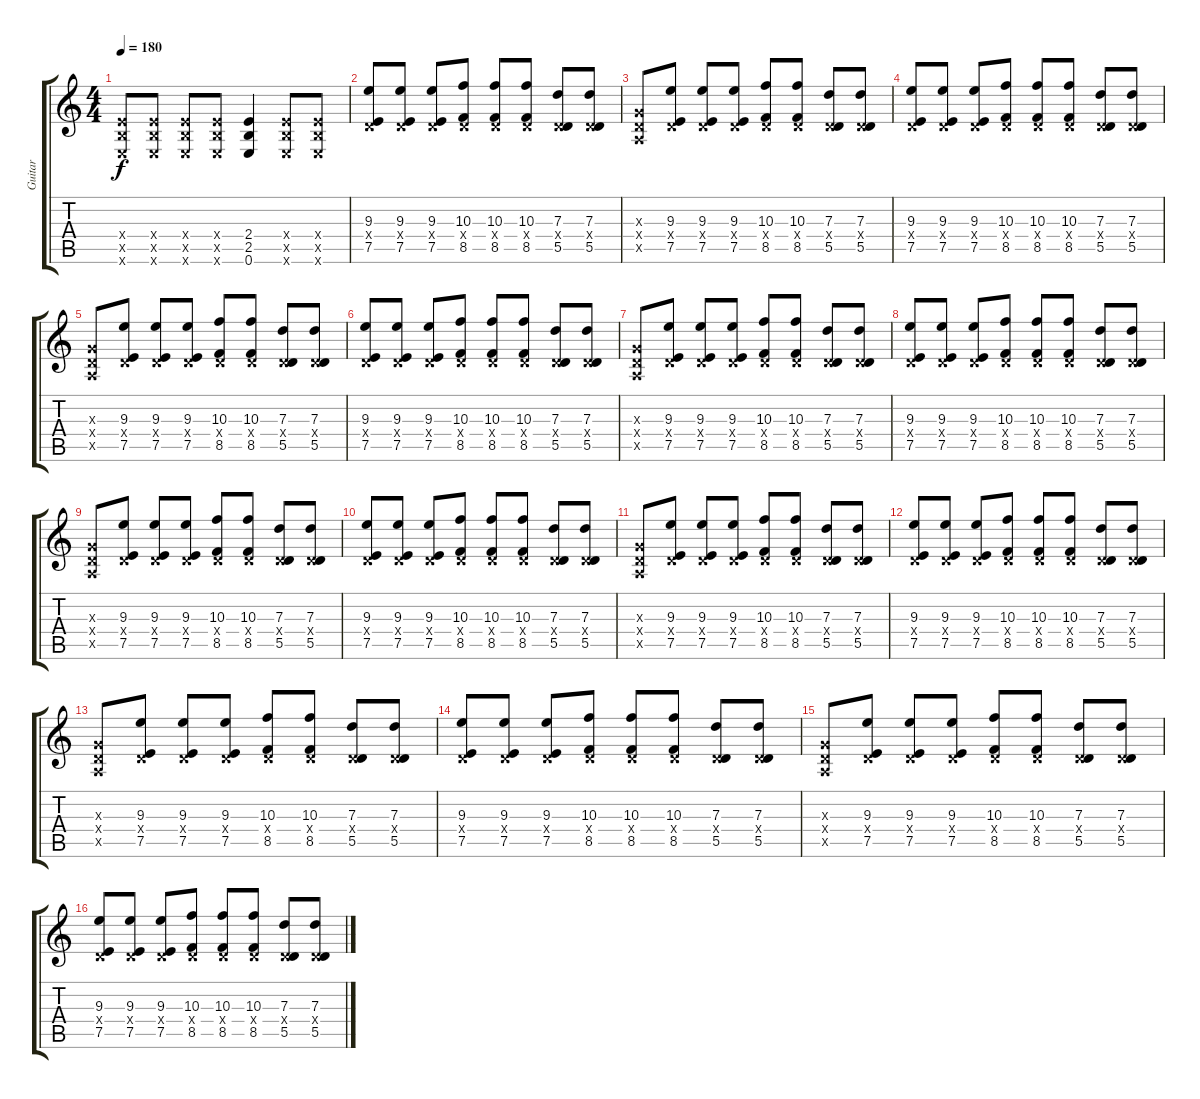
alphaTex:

\track ("Guitar" "Guitar") {instrument overdrivenguitar}
\staff {score tabs}
\tuning (E4 B3 G3 D3 A2 E2) {hide}
\ts (4 4)
\tempo 180
\clef g2
\ks c
(2.4{x} 2.5{x} 0.6{x}).8{dy f} (2.4{x} 2.5{x} 0.6{x}).8 (2.4{x} 2.5{x} 0.6{x}).8 (2.4{x} 2.5{x} 0.6{x}).8 (2.4 2.5 0.6).4 (2.4{x} 2.5{x} 0.6{x}).8 (2.4{x} 2.5{x} 0.6{x}).8 |
(9.3 0.4{x} 7.5).8 (9.3 0.4{x} 7.5).8 (9.3 0.4{x} 7.5).8 (10.3 0.4{x} 8.5).8 (10.3 0.4{x} 8.5).8 (10.3 0.4{x} 8.5).8 (7.3 0.4{x} 5.5).8 (7.3 0.4{x} 5.5).8 |
(0.3{x} 0.4{x} 0.5{x}).8 (9.3 0.4{x} 7.5).8 (9.3 0.4{x} 7.5).8 (9.3 0.4{x} 7.5).8 (10.3 0.4{x} 8.5).8 (10.3 0.4{x} 8.5).8 (7.3 0.4{x} 5.5).8 (7.3 0.4{x} 5.5).8 |
(9.3 0.4{x} 7.5).8 (9.3 0.4{x} 7.5).8 (9.3 0.4{x} 7.5).8 (10.3 0.4{x} 8.5).8 (10.3 0.4{x} 8.5).8 (10.3 0.4{x} 8.5).8 (7.3 0.4{x} 5.5).8 (7.3 0.4{x} 5.5).8 |
(0.3{x} 0.4{x} 0.5{x}).8 (9.3 0.4{x} 7.5).8 (9.3 0.4{x} 7.5).8 (9.3 0.4{x} 7.5).8 (10.3 0.4{x} 8.5).8 (10.3 0.4{x} 8.5).8 (7.3 0.4{x} 5.5).8 (7.3 0.4{x} 5.5).8 |
(9.3 0.4{x} 7.5).8 (9.3 0.4{x} 7.5).8 (9.3 0.4{x} 7.5).8 (10.3 0.4{x} 8.5).8 (10.3 0.4{x} 8.5).8 (10.3 0.4{x} 8.5).8 (7.3 0.4{x} 5.5).8 (7.3 0.4{x} 5.5).8 |
(0.3{x} 0.4{x} 0.5{x}).8 (9.3 0.4{x} 7.5).8 (9.3 0.4{x} 7.5).8 (9.3 0.4{x} 7.5).8 (10.3 0.4{x} 8.5).8 (10.3 0.4{x} 8.5).8 (7.3 0.4{x} 5.5).8 (7.3 0.4{x} 5.5).8 |
(9.3 0.4{x} 7.5).8 (9.3 0.4{x} 7.5).8 (9.3 0.4{x} 7.5).8 (10.3 0.4{x} 8.5).8 (10.3 0.4{x} 8.5).8 (10.3 0.4{x} 8.5).8 (7.3 0.4{x} 5.5).8 (7.3 0.4{x} 5.5).8 |
(0.3{x} 0.4{x} 0.5{x}).8 (9.3 0.4{x} 7.5).8 (9.3 0.4{x} 7.5).8 (9.3 0.4{x} 7.5).8 (10.3 0.4{x} 8.5).8 (10.3 0.4{x} 8.5).8 (7.3 0.4{x} 5.5).8 (7.3 0.4{x} 5.5).8 |
(9.3 0.4{x} 7.5).8 (9.3 0.4{x} 7.5).8 (9.3 0.4{x} 7.5).8 (10.3 0.4{x} 8.5).8 (10.3 0.4{x} 8.5).8 (10.3 0.4{x} 8.5).8 (7.3 0.4{x} 5.5).8 (7.3 0.4{x} 5.5).8 |
(0.3{x} 0.4{x} 0.5{x}).8 (9.3 0.4{x} 7.5).8 (9.3 0.4{x} 7.5).8 (9.3 0.4{x} 7.5).8 (10.3 0.4{x} 8.5).8 (10.3 0.4{x} 8.5).8 (7.3 0.4{x} 5.5).8 (7.3 0.4{x} 5.5).8 |
(9.3 0.4{x} 7.5).8 (9.3 0.4{x} 7.5).8 (9.3 0.4{x} 7.5).8 (10.3 0.4{x} 8.5).8 (10.3 0.4{x} 8.5).8 (10.3 0.4{x} 8.5).8 (7.3 0.4{x} 5.5).8 (7.3 0.4{x} 5.5).8 |
(0.3{x} 0.4{x} 0.5{x}).8 (9.3 0.4{x} 7.5).8 (9.3 0.4{x} 7.5).8 (9.3 0.4{x} 7.5).8 (10.3 0.4{x} 8.5).8 (10.3 0.4{x} 8.5).8 (7.3 0.4{x} 5.5).8 (7.3 0.4{x} 5.5).8 |
(9.3 0.4{x} 7.5).8 (9.3 0.4{x} 7.5).8 (9.3 0.4{x} 7.5).8 (10.3 0.4{x} 8.5).8 (10.3 0.4{x} 8.5).8 (10.3 0.4{x} 8.5).8 (7.3 0.4{x} 5.5).8 (7.3 0.4{x} 5.5).8 |
(0.3{x} 0.4{x} 0.5{x}).8 (9.3 0.4{x} 7.5).8 (9.3 0.4{x} 7.5).8 (9.3 0.4{x} 7.5).8 (10.3 0.4{x} 8.5).8 (10.3 0.4{x} 8.5).8 (7.3 0.4{x} 5.5).8 (7.3 0.4{x} 5.5).8 |
(9.3 0.4{x} 7.5).8 (9.3 0.4{x} 7.5).8 (9.3 0.4{x} 7.5).8 (10.3 0.4{x} 8.5).8 (10.3 0.4{x} 8.5).8 (10.3 0.4{x} 8.5).8 (7.3 0.4{x} 5.5).8 (7.3 0.4{x} 5.5).8
